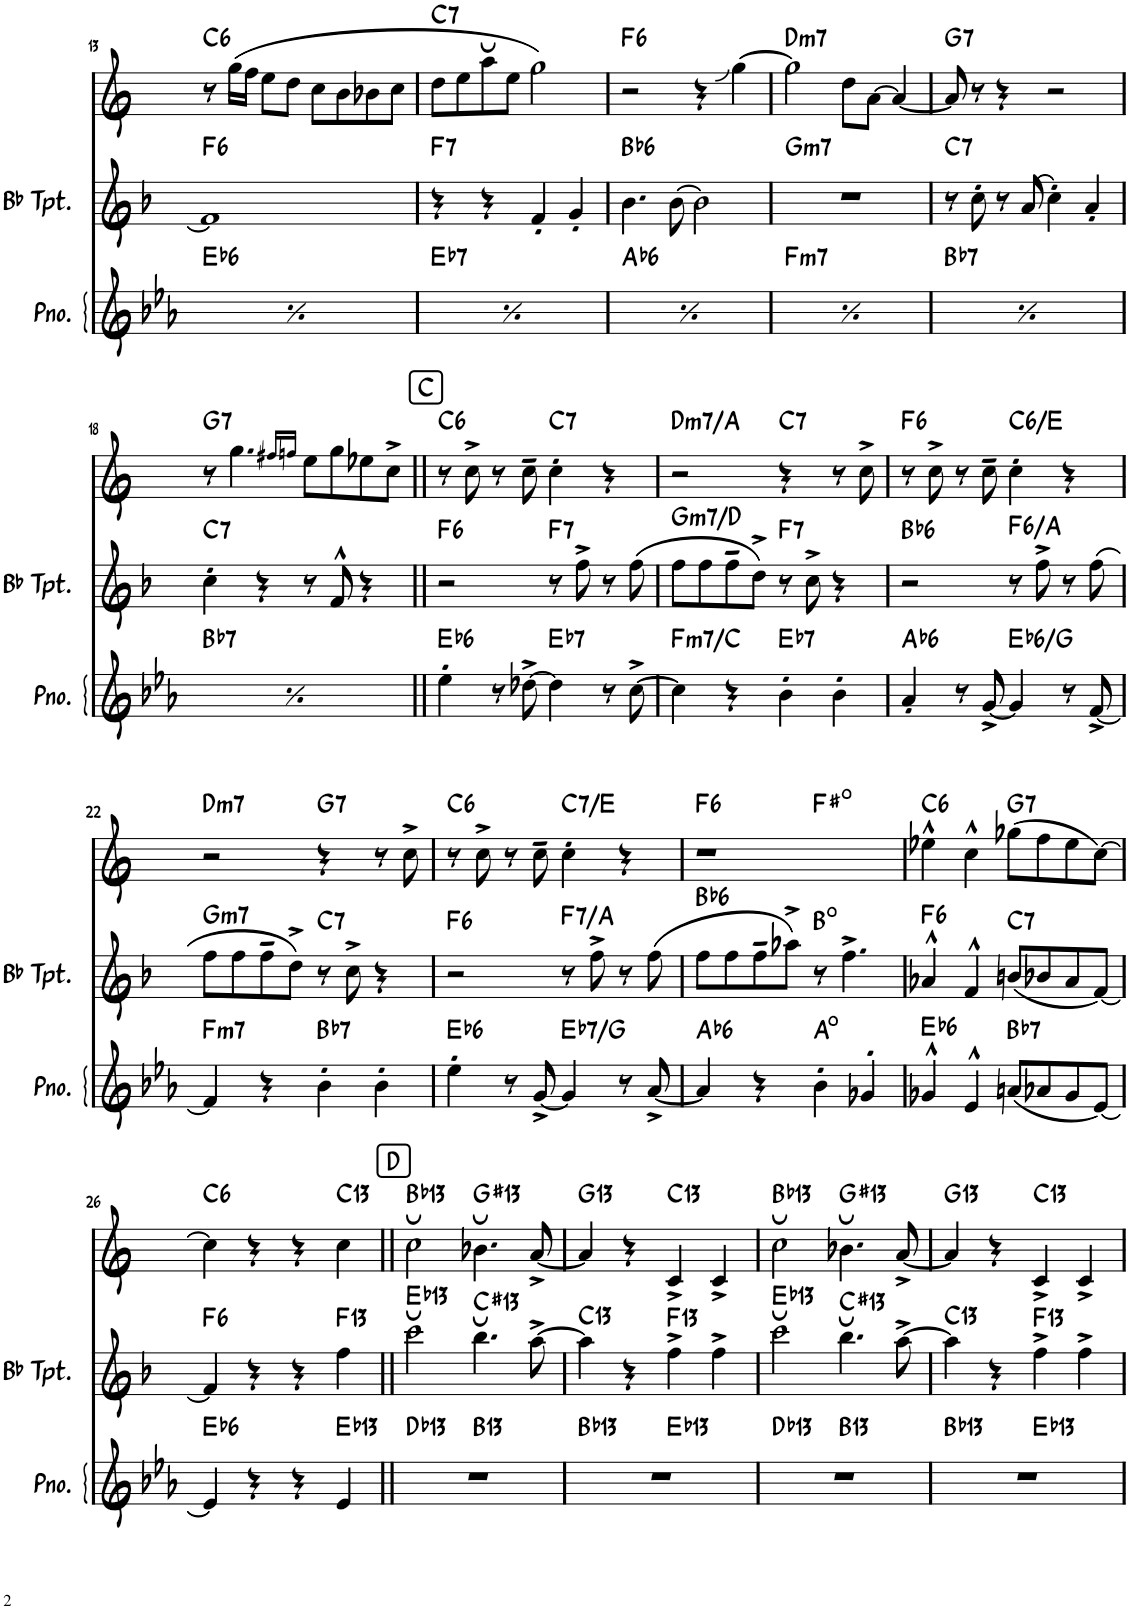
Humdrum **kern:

**kern	**harte	**kern	**harte	**kern	**harte
*part3	*part3	*part2	*part2	*part1	*part1
*staff3	*	*staff2	*	*staff1	*
*I"Piano	*	*I"Bb Trumpet	*	*I"Alto Sax	*
*I'Pno.	*	*I'Bb Tpt.	*	*I'Sax	*
!!LO:PB:g=z
*clefG2	*	*clefG2	*	*clefG2	*
*	*	*Trd1c2	*	*Trd5c9	*
*k[b-e-a-]	*	*k[b-]	*	*k[]	*
*M4/4	*	*M4/4	*	*M4/4	*
=13	=13	=13	=13	=13	=13
!	!LO:H:kt=6	!	!LO:H:kt=6	!	!LO:H:kt=6
4b-	Ab:maj6	1f]	F:maj6	8r	C:maj6
.	.	.	.	(16gg\LL	.
.	.	.	.	16ff\JJ	.
4b-	.	.	.	8ee\L	.
.	.	.	.	8dd\J	.
4b-	.	.	.	8cc\L	.
.	.	.	.	8b\	.
4b-	.	.	.	8b-X\	.
.	.	.	.	8cc\J	.
=14	=14	=14	=14	=14	=14
!	!LO:H:kt=6	!	!LO:H:kt=7	!	!LO:H:kt=7
4b-	Ab:maj6	4r	F:7	8dd\L	C:7
.	.	.	.	8ee\	.
4b-	.	4r	.	8aa\	.
.	.	.	.	8ee\J	.
4b-	.	4f'/	.	2gg\)	.
4b-	.	4g'/	.	.	.
=15	=15	=15	=15	=15	=15
!	!LO:H:kt=6	!	!LO:H:kt=6	!	!LO:H:kt=6
4b-	Ab:maj6	4.b-\	Bb:maj6	2r	F:maj6
4b-	.	.	.	.	.
.	.	[8b-\	.	.	.
4b-	.	2b-\]	.	4r	.
4b-	.	.	.	[4gg\	.
=16	=16	=16	=16	=16	=16
!	!LO:H:kt=6	!	!LO:H:kt=m7	!	!LO:H:kt=m7
4b-	Ab:maj6	1r	G:min7	2gg\]	D:min7
4b-	.	.	.	.	.
4b-	.	.	.	8dd\L	.
.	.	.	.	[8a\J	.
4b-	.	.	.	4a/_	.
=17	=17	=17	=17	=17	=17
!	!LO:H:kt=6	!	!LO:H:kt=7	!	!LO:H:kt=7
4b-	Ab:maj6	8r	C:7	8a/]	G:7
.	.	8cc'\	.	8r	.
4b-	.	8r	.	4r	.
.	.	(8a/	.	.	.
4b-	.	4cc'\)	.	2r	.
4b-	.	4a'/	.	.	.
!!LO:LB:g=z
=18	=18	=18	=18	=18	=18
!	!LO:H:kt=6	!	!LO:H:kt=7	!	!LO:H:kt=7
4b-	Ab:maj6	4cc'\	C:7	8r	G:7
.	.	.	.	4.gg\	.
4b-	.	4r	.	.	.
.	.	.	.	16qff#X/LL	.
.	.	.	.	16qffn/JJ	.
4b-	.	8r	.	8ee\L	.
.	.	8f^^/	.	8gg\	.
4b-	.	4r	.	8ee-X\	.
.	.	.	.	8cc^\J	.
!!LO:REH:place=s1:a:cj:fs=12:t=C
=19||	=19||	=19||	=19||	=19||	=19||
!	!LO:H:kt=6	!	!LO:H:kt=6	!	!LO:H:kt=6
4ee-'\	Eb:maj6	2r	F:maj6	8r	C:maj6
.	.	.	.	8cc^\	.
8r	.	.	.	8r	.
[8dd-X^\	.	.	.	8cc~\	.
!	!LO:H:kt=7	!	!LO:H:kt=7	!	!LO:H:kt=7
4dd-\]	Eb:7	8r	F:7	4cc'\	C:7
.	.	8ff^\	.	.	.
8r	.	8r	.	4r	.
[8cc^\	.	(8ff\	.	.	.
=20	=20	=20	=20	=20	=20
!	!LO:H:kt=m7	!	!LO:H:kt=m7	!	!LO:H:kt=m7
4cc\]	F:min7/5	8ff\L	G:min7/5	2r	D:min7/5
.	.	8ff\	.	.	.
4r	.	8ff~\	.	.	.
.	.	8dd^\J)	.	.	.
!	!LO:H:kt=7	!	!LO:H:kt=7	!	!LO:H:kt=7
4b-'\	Eb:7	8r	F:7	4r	C:7
.	.	8cc^\	.	.	.
4b-'\	.	4r	.	8r	.
.	.	.	.	8cc^\	.
=21	=21	=21	=21	=21	=21
!	!LO:H:kt=6	!	!LO:H:kt=6	!	!LO:H:kt=6
4a-'/	Ab:maj6	2r	Bb:maj6	8r	F:maj6
.	.	.	.	8cc^\	.
8r	.	.	.	8r	.
[8g^/	.	.	.	8cc~\	.
!	!LO:H:kt=6	!	!LO:H:kt=6	!	!LO:H:kt=6
4g/]	Eb:maj6/3	8r	F:maj6/3	4cc'\	C:maj6/3
.	.	8ff^\	.	.	.
8r	.	8r	.	4r	.
[8f^/	.	(8ff\	.	.	.
!!LO:LB:g=z
=22	=22	=22	=22	=22	=22
!	!LO:H:kt=m7	!	!LO:H:kt=m7	!	!LO:H:kt=m7
4f/]	F:min7	8ff\L	G:min7	2r	D:min7
.	.	8ff\	.	.	.
4r	.	8ff~\	.	.	.
.	.	8dd^\J)	.	.	.
!	!LO:H:kt=7	!	!LO:H:kt=7	!	!LO:H:kt=7
4b-'\	Bb:7	8r	C:7	4r	G:7
.	.	8cc^\	.	.	.
4b-'\	.	4r	.	8r	.
.	.	.	.	8cc^\	.
=23	=23	=23	=23	=23	=23
!	!LO:H:kt=6	!	!LO:H:kt=6	!	!LO:H:kt=6
4ee-'\	Eb:maj6	2r	F:maj6	8r	C:maj6
.	.	.	.	8cc^\	.
8r	.	.	.	8r	.
[8g^/	.	.	.	8cc~\	.
!	!LO:H:kt=7	!	!LO:H:kt=7	!	!LO:H:kt=7
4g/]	Eb:7/3	8r	F:7/3	4cc'\	C:7/3
.	.	8ff^\	.	.	.
8r	.	8r	.	4r	.
[8a-^/	.	(8ff\	.	.	.
=24	=24	=24	=24	=24	=24
!	!LO:H:kt=6	!	!LO:H:kt=6	!	!LO:H:kt=6
*	*	*	*	*^	*
4a-/]	Ab:maj6	8ff\L	Bb:maj6	1r	2ryy	F:maj6
.	.	8ff\	.	.	.	.
4r	.	8ff~\	.	.	.	.
.	.	8aa-X^\J)	.	.	.	.
4b-'\	A:dim	8r	B:dim	.	2ryy	F#:dim
.	.	4.ff^\	.	.	.	.
4g-X'>/	.	.	.	.	.	.
=25	=25	=25	=25	=25	=25	=25
!	!LO:H:kt=6	!	!LO:H:kt=6	!	!	!LO:H:kt=6
*	*	*	*	*v	*v	*
4g-X^^/	Eb:maj6	4a-X^^/	F:maj6	4ee-X^^\	C:maj6
4e-^^/	.	4f^^/	.	4cc^^\	.
!	!LO:H:kt=7	!	!LO:H:kt=7	!	!LO:H:kt=7
(8an/L	Bb:7	(8bn/L	C:7	(8gg-X\L	G:7
8a-X/	.	8b-X/	.	8ff\	.
8g-/	.	8a-/	.	8ee-\	.
[8e-/J)	.	[8f/J)	.	[8cc\J)	.
!!LO:LB:g=z
=26	=26	=26	=26	=26	=26
!	!LO:H:kt=6	!	!LO:H:kt=6	!	!LO:H:kt=6
4e-/]	Eb:maj6	4f/]	F:maj6	4cc\]	C:maj6
4r	.	4r	.	4r	.
4r	.	4r	.	4r	.
!	!LO:H:kt=13	!	!LO:H:kt=13	!	!LO:H:kt=13
4e-/	Eb:9(11,13)	4ff\	F:9(11,13)	4cc\	C:9(11,13)
!!LO:REH:place=s1:a:cj:fs=12:t=D
=27||	=27||	=27||	=27||	=27||	=27||
!	!LO:H:kt=13	!	!LO:H:kt=13	!	!LO:H:kt=13
*^	*	*	*	*	*
1r	2ryy	Db:9(11,13)	2ccc\	Eb:9(11,13)	2cc\	Bb:9(11,13)
!	!	!LO:H:kt=13	!	!LO:H:kt=13	!	!LO:H:kt=13
.	2ryy	B:9(11,13)	4.bb-\	C#:9(11,13)	4.b-X\	G#:9(11,13)
.	.	.	[8aa^\	.	[8a^/	.
=28	=28	=28	=28	=28	=28	=28
!	!	!LO:H:kt=13	!	!LO:H:kt=13	!	!LO:H:kt=13
1r	2ryy	Bb:9(11,13)	4aa\]	C:9(11,13)	4a/]	G:9(11,13)
.	.	.	4r	.	4r	.
!	!	!LO:H:kt=13	!	!LO:H:kt=13	!	!LO:H:kt=13
.	2ryy	Eb:9(11,13)	4ff^\	F:9(11,13)	4c^/	C:9(11,13)
.	.	.	4ff^\	.	4c^/	.
=29	=29	=29	=29	=29	=29	=29
!	!	!LO:H:kt=13	!	!LO:H:kt=13	!	!LO:H:kt=13
1r	2ryy	Db:9(11,13)	2ccc\	Eb:9(11,13)	2cc\	Bb:9(11,13)
!	!	!LO:H:kt=13	!	!LO:H:kt=13	!	!LO:H:kt=13
.	2ryy	B:9(11,13)	4.bb-\	C#:9(11,13)	4.b-X\	G#:9(11,13)
.	.	.	[8aa^\	.	[8a^/	.
=30	=30	=30	=30	=30	=30	=30
!	!	!LO:H:kt=13	!	!LO:H:kt=13	!	!LO:H:kt=13
1r	2ryy	Bb:9(11,13)	4aa\]	C:9(11,13)	4a/]	G:9(11,13)
.	.	.	4r	.	4r	.
!	!	!LO:H:kt=13	!	!LO:H:kt=13	!	!LO:H:kt=13
.	2ryy	Eb:9(11,13)	4ff^\	F:9(11,13)	4c^/	C:9(11,13)
.	.	.	4ff^\	.	4c^/	.
*v	*v	*	*	*	*	*
=	=	=	=	=	=
*-	*-	*-	*-	*-	*-
